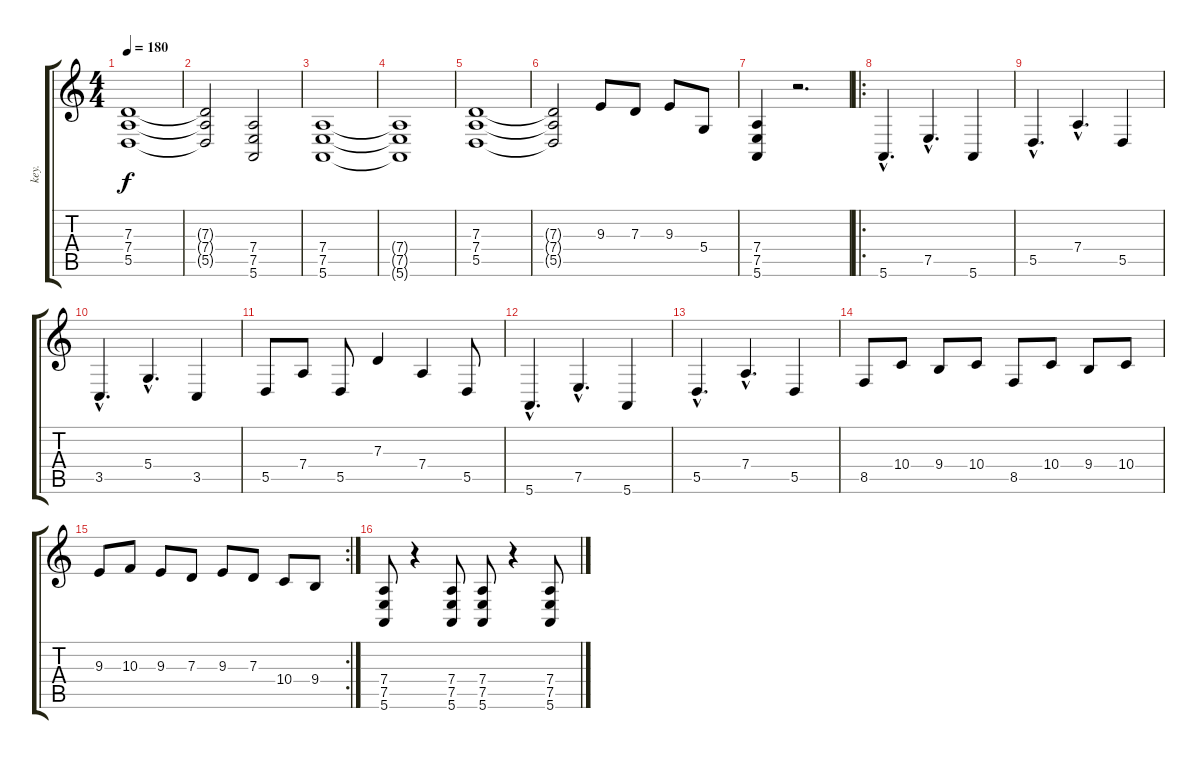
\track ("key." "key.") {instrument stringensemble1}
\staff {score tabs}
\tuning (E4 B3 G3 D3 A2 E2) {hide}
\ts (4 4)
\tempo 180
\clef g2
\ks c
(7.3 7.4 5.5).1{dy f} |
(7.3{t} 7.4{t} 5.5{t}).2 (7.4 7.5 5.6).2 |
(7.4 7.5 5.6).1 |
(7.4{t} 7.5{t} 5.6{t}).1 |
(7.3 7.4 5.5).1 |
(7.3{t} 7.4{t} 5.5{t}).2 9.3.8 7.3.8 9.3.8 5.4.8 |
(7.4 7.5 5.6).4 r.2{d} |
\ro
5.6{hac}.4{d} 7.5{hac}.4{d} 5.6.4 |
5.5{hac}.4{d} 7.4{hac}.4{d} 5.5.4 |
3.5{hac}.4{d} 5.4{hac}.4{d} 3.5.4 |
5.5.8 7.4.8 5.5.8 7.3.4 7.4.4 5.5.8 |
5.6{hac}.4{d} 7.5{hac}.4{d} 5.6.4 |
5.5{hac}.4{d} 7.4{hac}.4{d} 5.5.4 |
8.5.8 10.4.8 9.4.8 10.4.8 8.5.8 10.4.8 9.4.8 10.4.8 |
\rc 2
9.3.8 10.3.8 9.3.8 7.3.8 9.3.8 7.3.8 10.4.8 9.4.8 |
(7.4 7.5 5.6).8 r.4 (7.4 7.5 5.6).8 (7.4 7.5 5.6).8 r.4 (7.4 7.5 5.6).8
